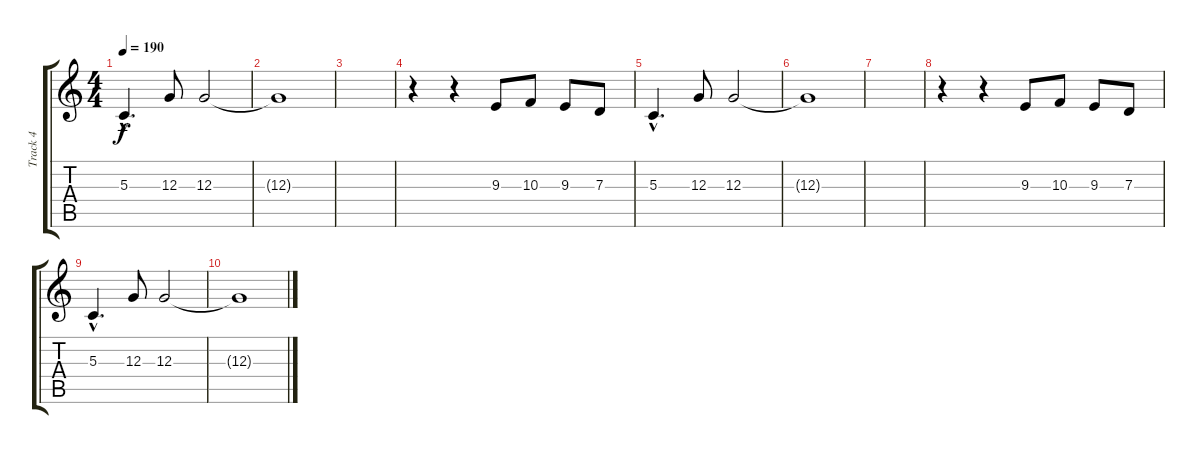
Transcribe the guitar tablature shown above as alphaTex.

\track ("Track 4" "Track 4") {instrument sitar}
\staff {score tabs}
\tuning (E4 B3 G3 D3 A2 E2) {hide}
\ts (4 4)
\tempo 190
\clef g2
\ks c
5.3{hac}.4{d dy f} 12.3.8 12.3.2 |
12.3{t}.1 |
|
r.4 r.4 9.3.8 10.3.8 9.3.8 7.3.8 |
5.3{hac}.4{d} 12.3.8 12.3.2 |
12.3{t}.1 |
|
r.4 r.4 9.3.8 10.3.8 9.3.8 7.3.8 |
5.3{hac}.4{d} 12.3.8 12.3.2 |
12.3{t}.1
